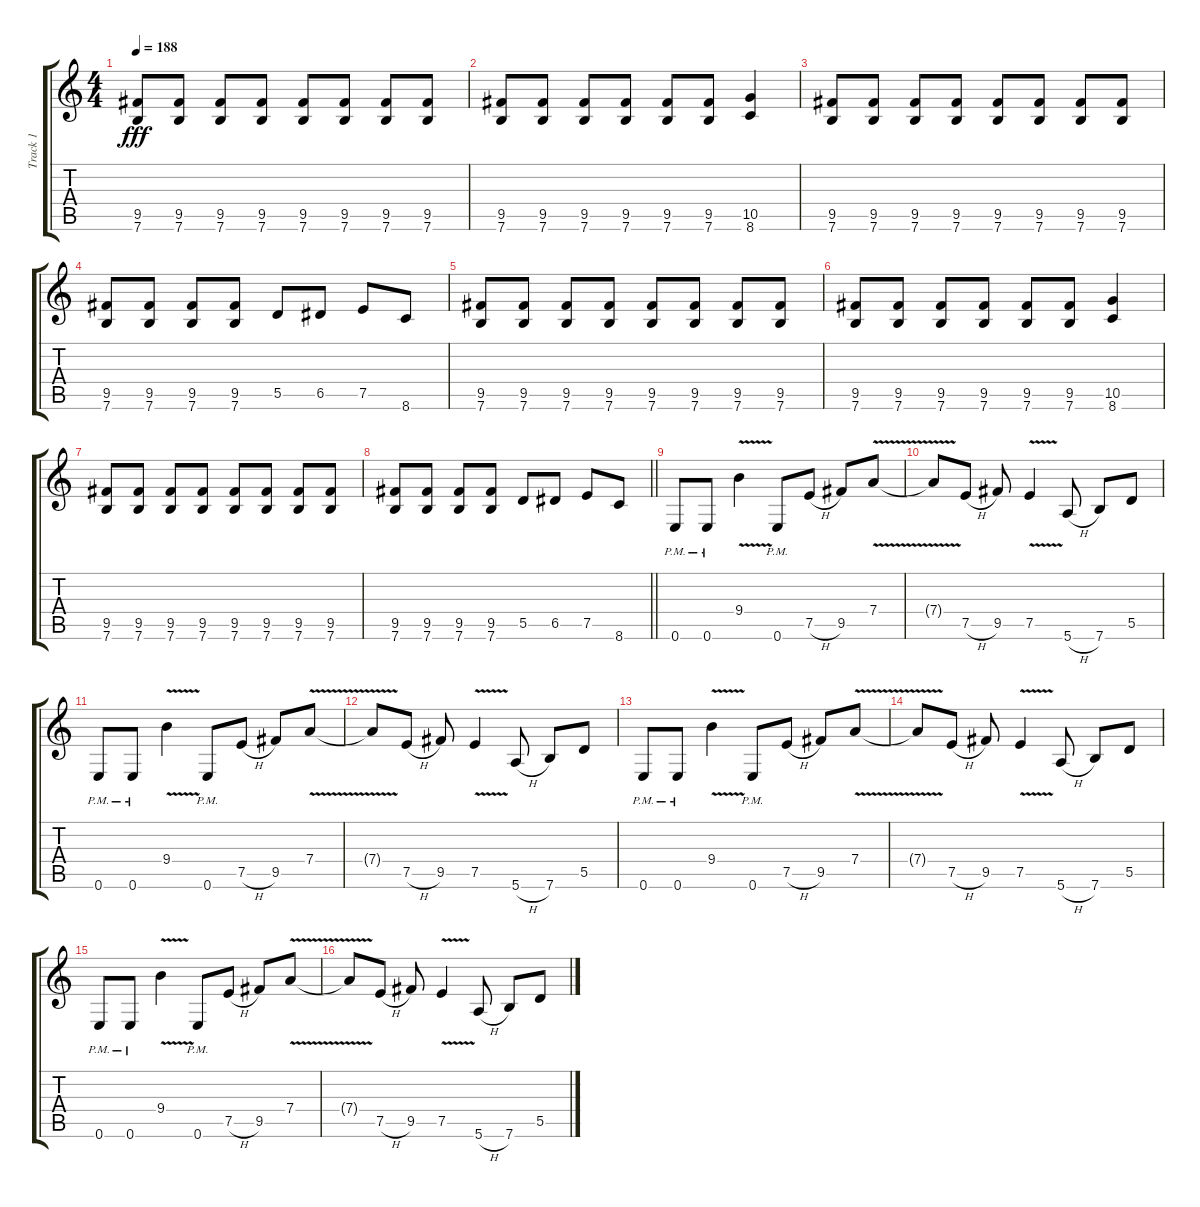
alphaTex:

\track ("Track 1" "Track 1") {instrument distortionguitar}
\staff {score tabs}
\tuning (E4 B3 G3 D3 A2 E2) {hide}
\ts (4 4)
\tempo 188
\clef g2
\ks c
(9.5 7.6).8{dy fff} (9.5 7.6).8 (9.5 7.6).8 (9.5 7.6).8 (9.5 7.6).8 (9.5 7.6).8 (9.5 7.6).8 (9.5 7.6).8 |
(9.5 7.6).8 (9.5 7.6).8 (9.5 7.6).8 (9.5 7.6).8 (9.5 7.6).8 (9.5 7.6).8 (10.5 8.6).4 |
(9.5 7.6).8 (9.5 7.6).8 (9.5 7.6).8 (9.5 7.6).8 (9.5 7.6).8 (9.5 7.6).8 (9.5 7.6).8 (9.5 7.6).8 |
(9.5 7.6).8 (9.5 7.6).8 (9.5 7.6).8 (9.5 7.6).8 5.5.8 6.5.8 7.5.8 8.6.8 |
(9.5 7.6).8 (9.5 7.6).8 (9.5 7.6).8 (9.5 7.6).8 (9.5 7.6).8 (9.5 7.6).8 (9.5 7.6).8 (9.5 7.6).8 |
(9.5 7.6).8 (9.5 7.6).8 (9.5 7.6).8 (9.5 7.6).8 (9.5 7.6).8 (9.5 7.6).8 (10.5 8.6).4 |
(9.5 7.6).8 (9.5 7.6).8 (9.5 7.6).8 (9.5 7.6).8 (9.5 7.6).8 (9.5 7.6).8 (9.5 7.6).8 (9.5 7.6).8 |
\barLineRight lightlight
(9.5 7.6).8 (9.5 7.6).8 (9.5 7.6).8 (9.5 7.6).8 5.5.8 6.5.8 7.5.8 8.6.8 |
0.6{pm}.8 0.6{pm}.8 9.4{v}.4 0.6{pm}.8 7.5{h}.8 9.5.8 7.4{v}.8 |
7.4{t}.8 7.5{h}.8 9.5.8 7.5{v}.4 5.6{h}.8 7.6.8 5.5.8 |
0.6{pm}.8 0.6{pm}.8 9.4{v}.4 0.6{pm}.8 7.5{h}.8 9.5.8 7.4{v}.8 |
7.4{t}.8 7.5{h}.8 9.5.8 7.5{v}.4 5.6{h}.8 7.6.8 5.5.8 |
0.6{pm}.8 0.6{pm}.8 9.4{v}.4 0.6{pm}.8 7.5{h}.8 9.5.8 7.4{v}.8 |
7.4{t}.8 7.5{h}.8 9.5.8 7.5{v}.4 5.6{h}.8 7.6.8 5.5.8 |
0.6{pm}.8 0.6{pm}.8 9.4{v}.4 0.6{pm}.8 7.5{h}.8 9.5.8 7.4{v}.8 |
7.4{t}.8 7.5{h}.8 9.5.8 7.5{v}.4 5.6{h}.8 7.6.8 5.5.8
